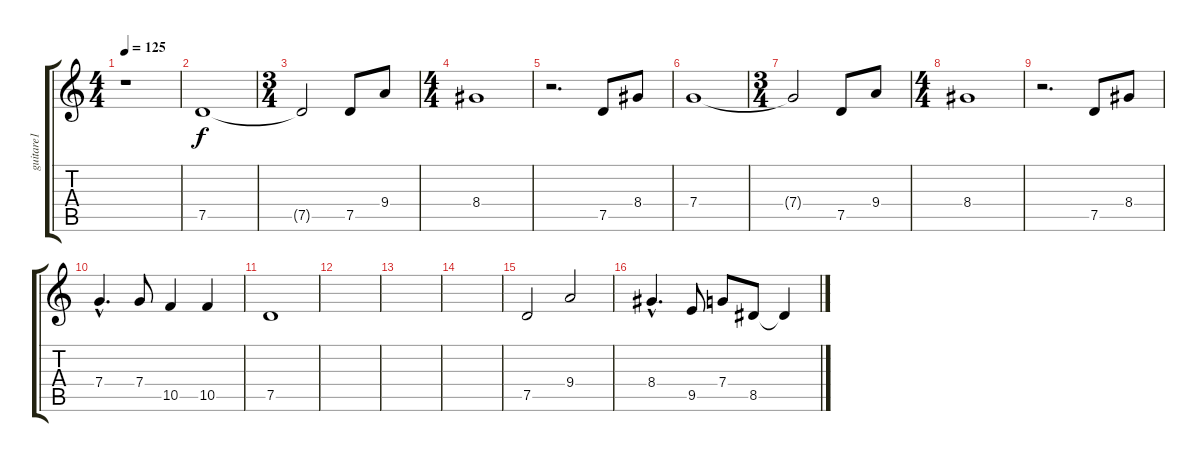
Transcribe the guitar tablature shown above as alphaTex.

\track ("guitare1" "guitare1") {instrument electricguitarclean}
\staff {score tabs}
\tuning (D4 A3 F3 C3 G2 D2) {hide}
\ts (4 4)
\tempo 125
\clef g2
\ks c
r.1{dy f instrument electricguitarclean} |
7.5.1 |
\ts (3 4)
7.5{t}.2 7.5.8 9.4.8 |
\ts (4 4)
8.4.1 |
r.2{d} 7.5.8 8.4.8 |
7.4.1 |
\ts (3 4)
7.4{t}.2 7.5.8 9.4.8 |
\ts (4 4)
8.4.1 |
r.2{d} 7.5.8 8.4.8 |
7.4{hac}.4{d} 7.4.8 10.5.4 10.5.4 |
7.5.1 |
|
|
|
7.5.2 9.4.2 |
8.4{hac}.4{d} 9.5.8 7.4.8 8.5.8 8.5{t}.4
